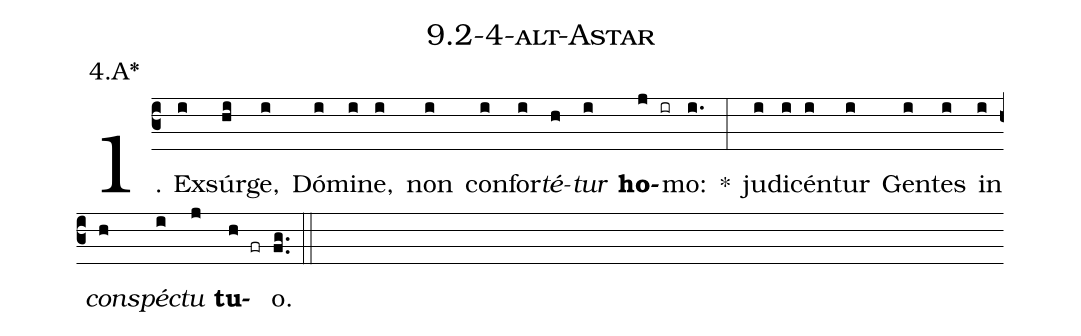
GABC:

name: 9.2-4-alt-Astar;
annotation: 4.A*;
%%
(c3)1. Ex(i)súr(hi)ge,(i) Dó(i)mi(i)ne,(i) non(i) con(i)for(i)<i>té</i>(h)<i>tur</i>(i) <b>ho</b>(j ir)mo:(i.) *(:) ju(i)di(i)cén(i)tur(i) Gen(i)tes(i) in(i) <i>con</i>(h)<i>spéc</i>(i)<i>tu</i>(j) <b>tu</b>(h fr)o.(fg..) (::)
